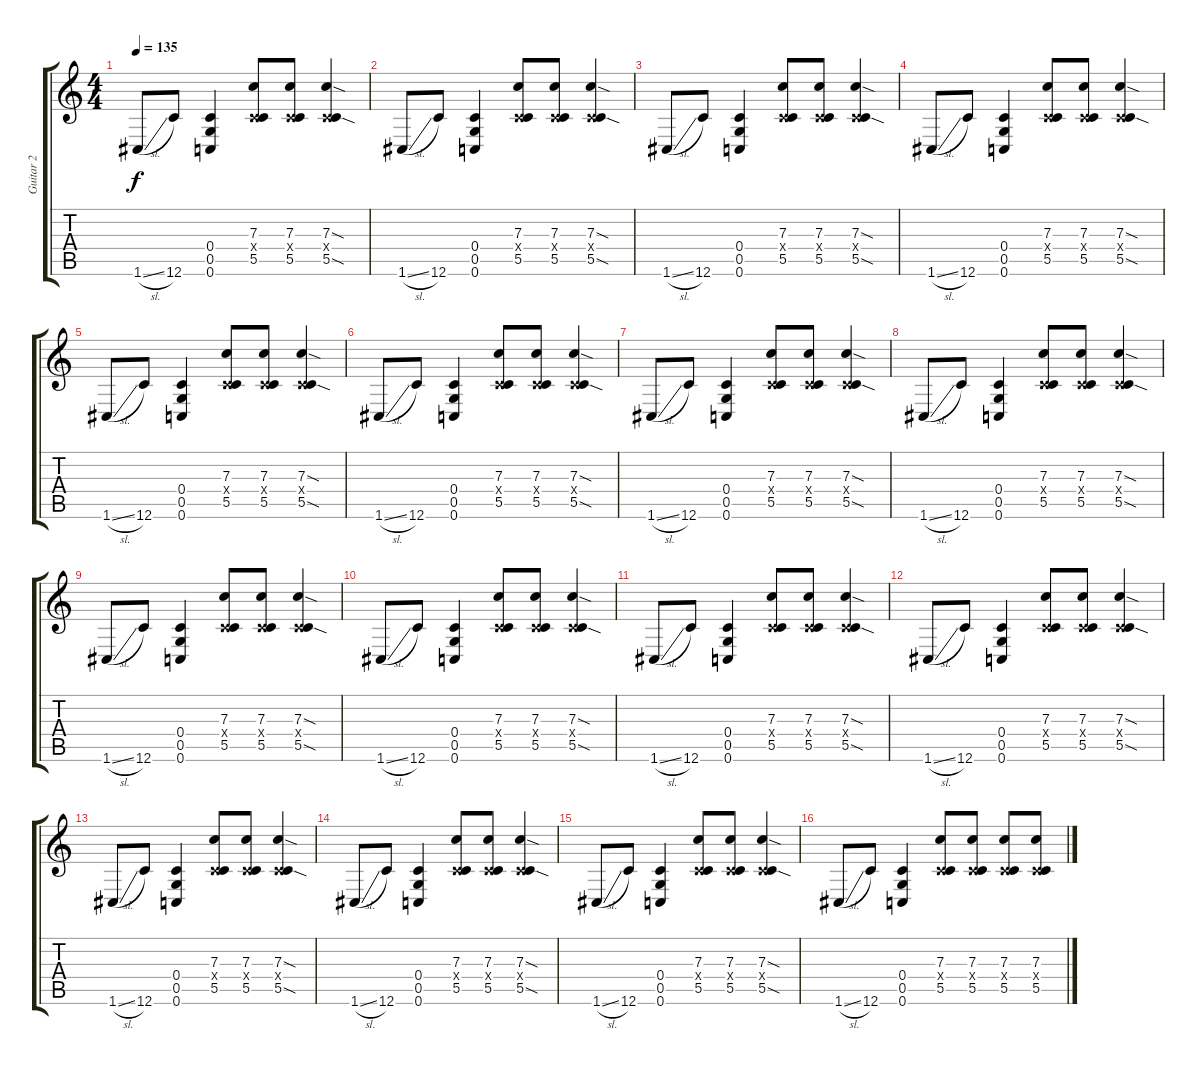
\track ("Guitar 2" "Guitar 2") {instrument overdrivenguitar}
\staff {score tabs}
\tuning (D4 A3 F3 C3 G2 C2) {hide}
\ts (4 4)
\tempo 135
\clef g2
\ks c
1.6{sl}.8{dy f} 12.6.8 (0.4 0.5 0.6).4 (7.3 0.4{x} 5.5).8 (7.3 0.4{x} 5.5).8 (7.3{sod} 0.4{x} 5.5{sod}).4 |
1.6{sl}.8 12.6.8 (0.4 0.5 0.6).4 (7.3 0.4{x} 5.5).8 (7.3 0.4{x} 5.5).8 (7.3{sod} 0.4{x} 5.5{sod}).4 |
1.6{sl}.8 12.6.8 (0.4 0.5 0.6).4 (7.3 0.4{x} 5.5).8 (7.3 0.4{x} 5.5).8 (7.3{sod} 0.4{x} 5.5{sod}).4 |
1.6{sl}.8 12.6.8 (0.4 0.5 0.6).4 (7.3 0.4{x} 5.5).8 (7.3 0.4{x} 5.5).8 (7.3{sod} 0.4{x} 5.5{sod}).4 |
1.6{sl}.8 12.6.8 (0.4 0.5 0.6).4 (7.3 0.4{x} 5.5).8 (7.3 0.4{x} 5.5).8 (7.3{sod} 0.4{x} 5.5{sod}).4 |
1.6{sl}.8 12.6.8 (0.4 0.5 0.6).4 (7.3 0.4{x} 5.5).8 (7.3 0.4{x} 5.5).8 (7.3{sod} 0.4{x} 5.5{sod}).4 |
1.6{sl}.8 12.6.8 (0.4 0.5 0.6).4 (7.3 0.4{x} 5.5).8 (7.3 0.4{x} 5.5).8 (7.3{sod} 0.4{x} 5.5{sod}).4 |
1.6{sl}.8 12.6.8 (0.4 0.5 0.6).4 (7.3 0.4{x} 5.5).8 (7.3 0.4{x} 5.5).8 (7.3{sod} 0.4{x} 5.5{sod}).4 |
1.6{sl}.8 12.6.8 (0.4 0.5 0.6).4 (7.3 0.4{x} 5.5).8 (7.3 0.4{x} 5.5).8 (7.3{sod} 0.4{x} 5.5{sod}).4 |
1.6{sl}.8 12.6.8 (0.4 0.5 0.6).4 (7.3 0.4{x} 5.5).8 (7.3 0.4{x} 5.5).8 (7.3{sod} 0.4{x} 5.5{sod}).4 |
1.6{sl}.8 12.6.8 (0.4 0.5 0.6).4 (7.3 0.4{x} 5.5).8 (7.3 0.4{x} 5.5).8 (7.3{sod} 0.4{x} 5.5{sod}).4 |
1.6{sl}.8 12.6.8 (0.4 0.5 0.6).4 (7.3 0.4{x} 5.5).8 (7.3 0.4{x} 5.5).8 (7.3{sod} 0.4{x} 5.5{sod}).4 |
1.6{sl}.8 12.6.8 (0.4 0.5 0.6).4 (7.3 0.4{x} 5.5).8 (7.3 0.4{x} 5.5).8 (7.3{sod} 0.4{x} 5.5{sod}).4 |
1.6{sl}.8 12.6.8 (0.4 0.5 0.6).4 (7.3 0.4{x} 5.5).8 (7.3 0.4{x} 5.5).8 (7.3{sod} 0.4{x} 5.5{sod}).4 |
1.6{sl}.8 12.6.8 (0.4 0.5 0.6).4 (7.3 0.4{x} 5.5).8 (7.3 0.4{x} 5.5).8 (7.3{sod} 0.4{x} 5.5{sod}).4 |
1.6{sl}.8 12.6.8 (0.4 0.5 0.6).4 (7.3 0.4{x} 5.5).8 (7.3 0.4{x} 5.5).8 (7.3 0.4{x} 5.5).8 (7.3 0.4{x} 5.5).8
